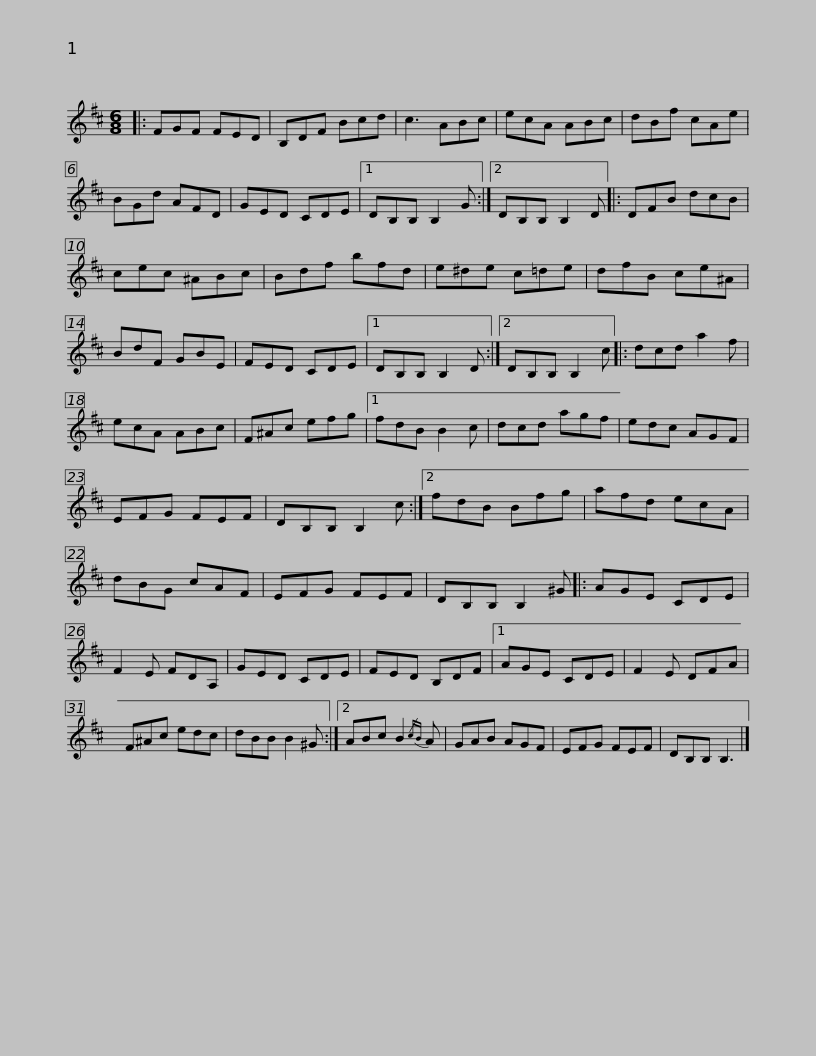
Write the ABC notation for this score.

X:1
L:1/8
M:6/8
I:linebreak $
K:Bmin
V:1 treble
V:1
|: FGF FED | B,DF Bcd | c3 ABc | ecA ABc | dBf cAe | %5
 BGd AFD | GED CDE |1$ DB,B, B,2 G :|2 DB,B, B,2 D |: DFB dcB | %10
 cec ^ABc | Bdf bfd | e^de c=de |$ dfB ce^A | BdF GBE | %15
 FED CDE |1 DB,B, B,2 D :|2 DB,B, B,2 c |: dcd a2 f | ecA ABc |$ %20
 F^Ac efg |1 fdB B2 c | dcd agf | edc AGF | EFG FEF | %25
 DB,B, B,2 c :|2 fdB Bfg |$ afd ecA | dBG cAF | EFG FEF | %30
 DB,B, B,2 ^G |: AGE CDE | F2 E FDA, | GED CDE |$ FED B,DF |1 %35
 AGE CDE | F2 E DFA | F^Ac edc | dBB B2 ^G :|2 ABc B2{/cB} A | %40
 GAB AGF |$ EFG FEF | DB,B, B,3 |] %43
